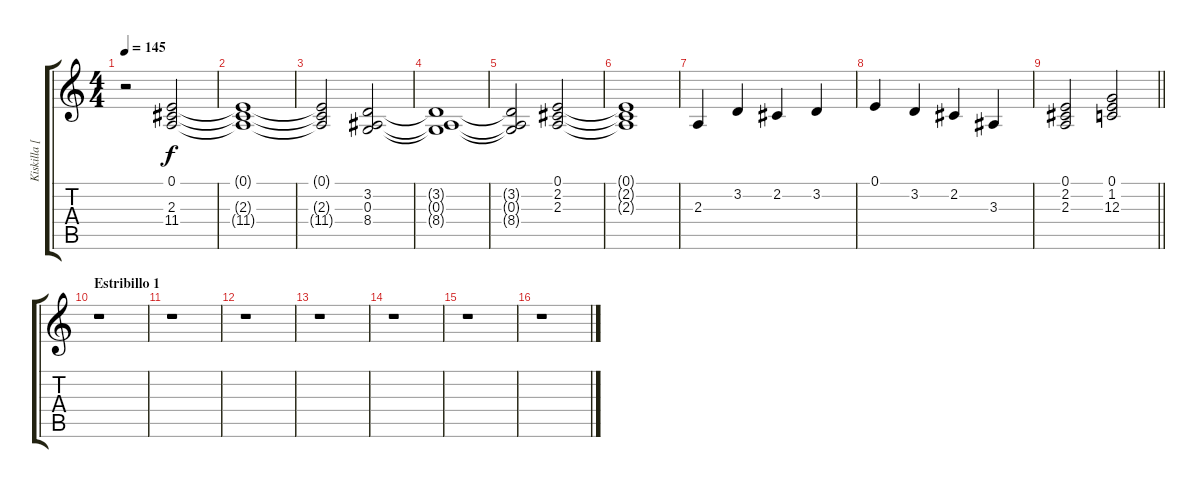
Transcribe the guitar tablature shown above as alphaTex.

\track ("Kiskilla [Teclado]" "Kiskilla [") {instrument churchorgan}
\staff {score tabs}
\tuning (E4 B3 G3 D3 A2 E2) {hide}
\ts (4 4)
\tempo 145
\clef g2
\ks c
r.2{dy f} (0.1 2.3 11.4).2 |
(0.1{t} 2.3{t} 11.4{t}).1 |
(0.1{t} 2.3{t} 11.4{t}).2 (3.2 0.3 8.4).2 |
(3.2{t} 0.3{t} 8.4{t}).1 |
(3.2{t} 0.3{t} 8.4{t}).2 (0.1 2.2 2.3).2 |
(0.1{t} 2.2{t} 2.3{t}).1 |
2.3.4 3.2.4 2.2.4 3.2.4 |
0.1.4 3.2.4 2.2.4 3.3.4 |
\barLineRight lightlight
(0.1 2.2 2.3).2 (0.1 1.2 12.3).2 |
\section ("" "Estribillo 1")
r.1 |
r.1 |
r.1 |
r.1 |
r.1 |
r.1 |
r.1
